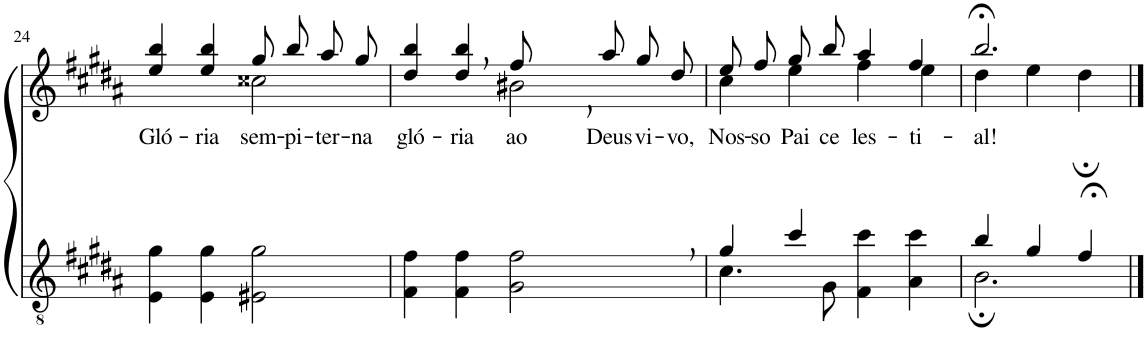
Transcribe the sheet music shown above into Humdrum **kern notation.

**kern	**kern	**text
*part2	*part1	*part1
*staff2	*staff1	*staff1
*I"Parte III e IV	*I"Parte I e II	*
!!LO:PB:g=z
*clefGv2	*clefG2	*
*Trd5c9	*Trd5c9	*
*k[f#c#g#d#a#]	*k[f#c#g#d#a#]	*
*M4/4	*M4/4	*
=24	=24	=24
!	!	!LO:LY:b
*	*^	*
4E\ 4g#\	4ee/ 4bb/	2ryy	Gló-
!	!	!	!LO:LY:b
4E\ 4g#\	4ee/ 4bb/	.	ria
!	!	!	!LO:LY:b
2E#X\ 2g#\	8gg#/L	2cc##X\	sem-
!	!	!	!LO:LY:b
.	8bb/J	.	-pi-
!	!	!	!LO:LY:b
.	8aa#/L	.	-ter-
!	!	!	!LO:LY:b
.	8gg#/J	.	-na
=25	=25	=25	=25
!	!	!	!LO:LY:b
4F#\ 4f#\	4dd#/ 4bb/	2ryy	gló-
!	!	!	!LO:LY:b
4F#\ 4f#\	4dd#/, 4bb/,	.	-ria-
!	!	!	!LO:LY:b
2G#\, 2f#\,	8ff#,/L	2b#X\	-ao
!	!	!	!LO:LY:b
.	8aa#/J	.	Deus
!	!	!	!LO:LY:b
.	8gg#/L	.	vi-
!	!	!	!LO:LY:b
.	8dd#/J	.	-vo,
=26	=26	=26	=26
*^	*	*	*
!	!	!	!	!LO:LY:b
4g#/	4.c#\	8ee/L	4cc#\	Nos-
!	!	!	!	!LO:LY:b
.	.	8ff#/J	.	-so
!	!	!	!	!LO:LY:b
4cc#/	.	8gg#/L	4ee\	Pai
!	!	!	!	!LO:LY:b
.	8G#\	8bb/J	.	ce-
!	!	!	!	!LO:LY:b
2ryy	4F#\ 4cc#\	4aa#/	4ff#\	-les-
!	!	!	!	!LO:LY:b
.	4A#\ 4cc#\	4ff#/	4ee\	-ti-
=27	=27	=27	=27	=27
!	!	!	!	!LO:LY:b
4b/	2.B;\	2.bb;</	4dd#\	-al!
4g#/	.	.	4ee\	.
4f#;</	.	.	4dd#;\	.
*v	*v	*	*	*
*	*v	*v	*
==	==	==
*-	*-	*-
